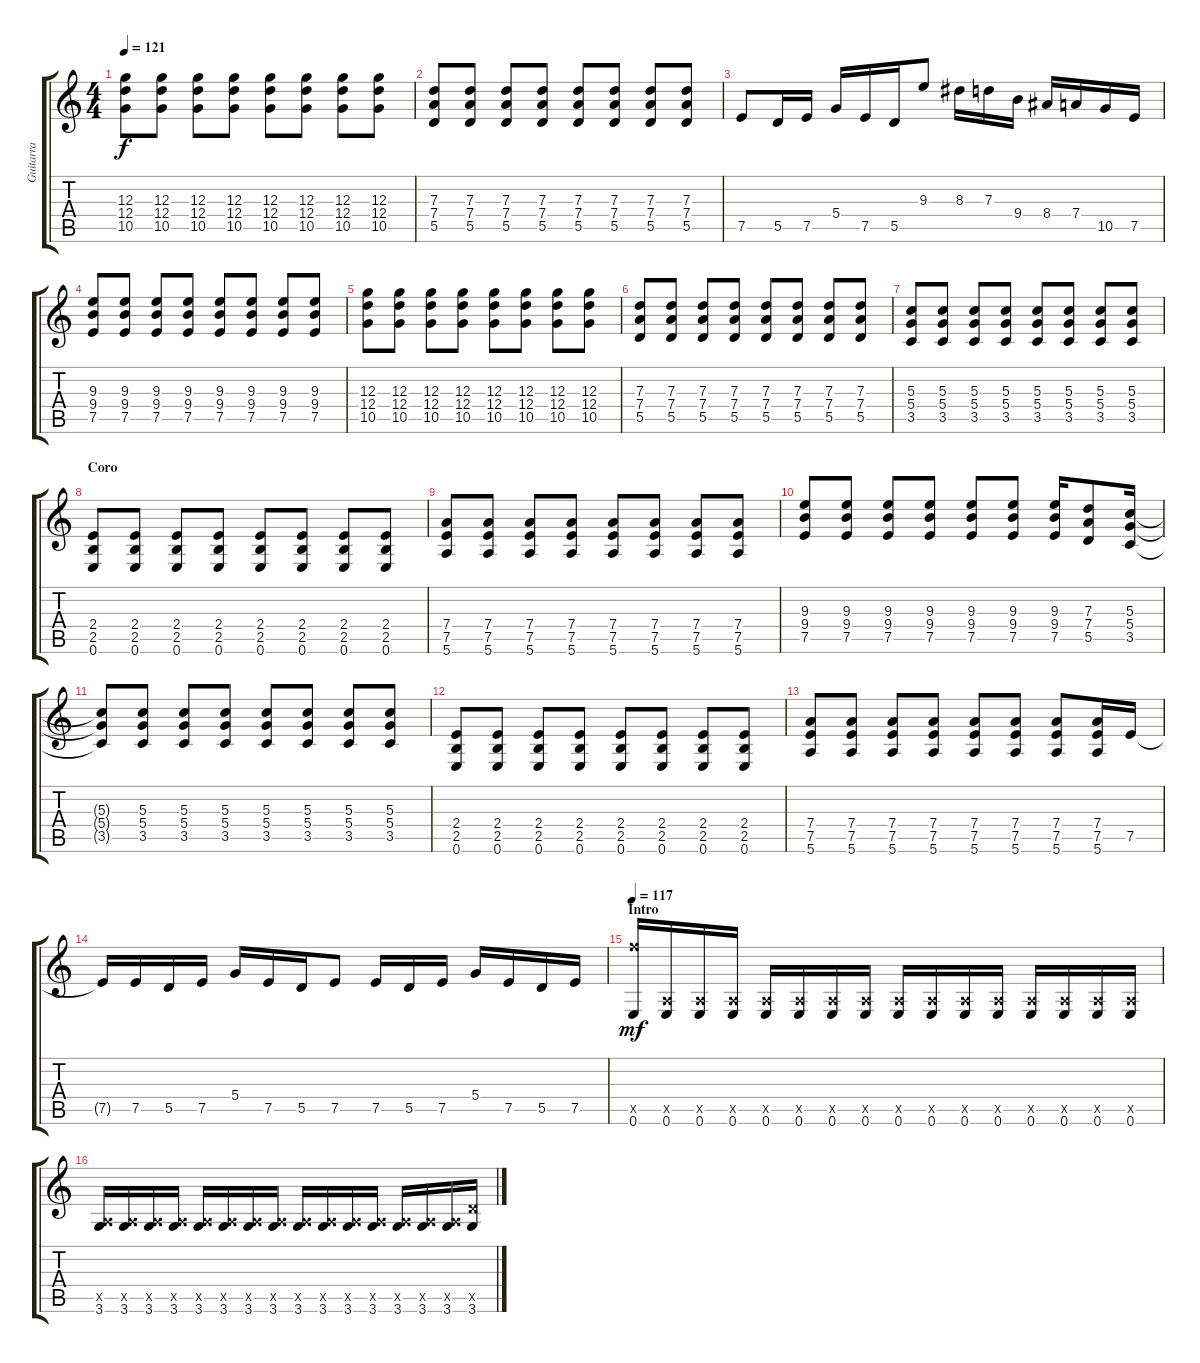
\track ("Guitarra" "Guitarra") {instrument distortionguitar}
\staff {score tabs}
\tuning (E4 B3 G3 D3 A2 E2) {hide}
\ts (4 4)
\tempo 121
\clef g2
\ks c
(12.3 12.4 10.5).8{dy f} (12.3 12.4 10.5).8 (12.3 12.4 10.5).8 (12.3 12.4 10.5).8 (12.3 12.4 10.5).8 (12.3 12.4 10.5).8 (12.3 12.4 10.5).8 (12.3 12.4 10.5).8 |
(7.3 7.4 5.5).8 (7.3 7.4 5.5).8 (7.3 7.4 5.5).8 (7.3 7.4 5.5).8 (7.3 7.4 5.5).8 (7.3 7.4 5.5).8 (7.3 7.4 5.5).8 (7.3 7.4 5.5).8 |
7.5.8 5.5.16 7.5.16 5.4.16 7.5.16 5.5.16 9.3.8 8.3.16 7.3.16 9.4.16 8.4.16 7.4.16 10.5.16 7.5.16 |
(9.3 9.4 7.5).8 (9.3 9.4 7.5).8 (9.3 9.4 7.5).8 (9.3 9.4 7.5).8 (9.3 9.4 7.5).8 (9.3 9.4 7.5).8 (9.3 9.4 7.5).8 (9.3 9.4 7.5).8 |
(12.3 12.4 10.5).8 (12.3 12.4 10.5).8 (12.3 12.4 10.5).8 (12.3 12.4 10.5).8 (12.3 12.4 10.5).8 (12.3 12.4 10.5).8 (12.3 12.4 10.5).8 (12.3 12.4 10.5).8 |
(7.3 7.4 5.5).8 (7.3 7.4 5.5).8 (7.3 7.4 5.5).8 (7.3 7.4 5.5).8 (7.3 7.4 5.5).8 (7.3 7.4 5.5).8 (7.3 7.4 5.5).8 (7.3 7.4 5.5).8 |
(5.3 5.4 3.5).8 (5.3 5.4 3.5).8 (5.3 5.4 3.5).8 (5.3 5.4 3.5).8 (5.3 5.4 3.5).8 (5.3 5.4 3.5).8 (5.3 5.4 3.5).8 (5.3 5.4 3.5).8 |
\section ("" "Coro")
(2.4 2.5 0.6).8 (2.4 2.5 0.6).8 (2.4 2.5 0.6).8 (2.4 2.5 0.6).8 (2.4 2.5 0.6).8 (2.4 2.5 0.6).8 (2.4 2.5 0.6).8 (2.4 2.5 0.6).8 |
(7.4 7.5 5.6).8 (7.4 7.5 5.6).8 (7.4 7.5 5.6).8 (7.4 7.5 5.6).8 (7.4 7.5 5.6).8 (7.4 7.5 5.6).8 (7.4 7.5 5.6).8 (7.4 7.5 5.6).8 |
(9.3 9.4 7.5).8 (9.3 9.4 7.5).8 (9.3 9.4 7.5).8 (9.3 9.4 7.5).8 (9.3 9.4 7.5).8 (9.3 9.4 7.5).8 (9.3 9.4 7.5).16 (7.3 7.4 5.5).8 (5.3 5.4 3.5).16 |
(5.3{t} 5.4{t} 3.5{t}).8 (5.3 5.4 3.5).8 (5.3 5.4 3.5).8 (5.3 5.4 3.5).8 (5.3 5.4 3.5).8 (5.3 5.4 3.5).8 (5.3 5.4 3.5).8 (5.3 5.4 3.5).8 |
(2.4 2.5 0.6).8 (2.4 2.5 0.6).8 (2.4 2.5 0.6).8 (2.4 2.5 0.6).8 (2.4 2.5 0.6).8 (2.4 2.5 0.6).8 (2.4 2.5 0.6).8 (2.4 2.5 0.6).8 |
(7.4 7.5 5.6).8 (7.4 7.5 5.6).8 (7.4 7.5 5.6).8 (7.4 7.5 5.6).8 (7.4 7.5 5.6).8 (7.4 7.5 5.6).8 (7.4 7.5 5.6).8 (7.4 7.5 5.6).16 7.5.16 |
7.5{t}.16 7.5.16 5.5.16 7.5.16 5.4.16 7.5.16 5.5.16 7.5.8 7.5.16 5.5.16 7.5.16 5.4.16 7.5.16 5.5.16 7.5.16 |
\section ("" "Intro")
\tempo 117
(20.5{x} 0.6).16{dy mf} (0.5{x} 0.6).16 (0.5{x} 0.6).16 (0.5{x} 0.6).16 (0.5{x} 0.6).16 (0.5{x} 0.6).16 (0.5{x} 0.6).16 (0.5{x} 0.6).16 (0.5{x} 0.6).16 (0.5{x} 0.6).16 (0.5{x} 0.6).16 (0.5{x} 0.6).16 (0.5{x} 0.6).16 (0.5{x} 0.6).16 (0.5{x} 0.6).16 (0.5{x} 0.6).16 |
(0.5{x} 3.6).16 (0.5{x} 3.6).16 (0.5{x} 3.6).16 (0.5{x} 3.6).16 (0.5{x} 3.6).16 (0.5{x} 3.6).16 (0.5{x} 3.6).16 (0.5{x} 3.6).16 (0.5{x} 3.6).16 (0.5{x} 3.6).16 (0.5{x} 3.6).16 (0.5{x} 3.6).16 (0.5{x} 3.6).16 (0.5{x} 3.6).16 (0.5{x} 3.6).16 (5.5{x} 3.6).16
